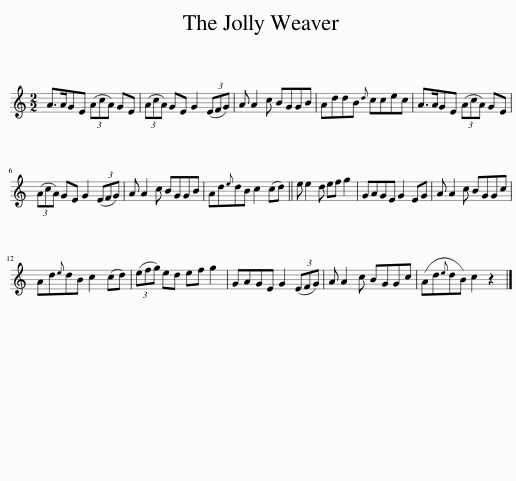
X:1
L:1/8
M:2/2
I:linebreak $
K:C
V:1 treble
V:1
 A>AGE (3(AcA) GE | (3(AcA) GE G2 (3(EFG) | A A2 c BGGB | AddB{d} ccec | A>AGE (3(AcA) GE |$ %5
 (3(AcA) GE G2 (3(EFG) | A A2 c BGGB | Ad{e}dB c2 (cd) || e e2 d ef g2 | GAGE G2 EG | %10
 A A2 c BGGc |$ Ad{e}dB c2 (cd) | (3(efg) ed ef g2 | GAGE G2 (3(EFG) | A A2 c BGGc | %15
 (Ad{e}dB) c2 z2 |] %16
